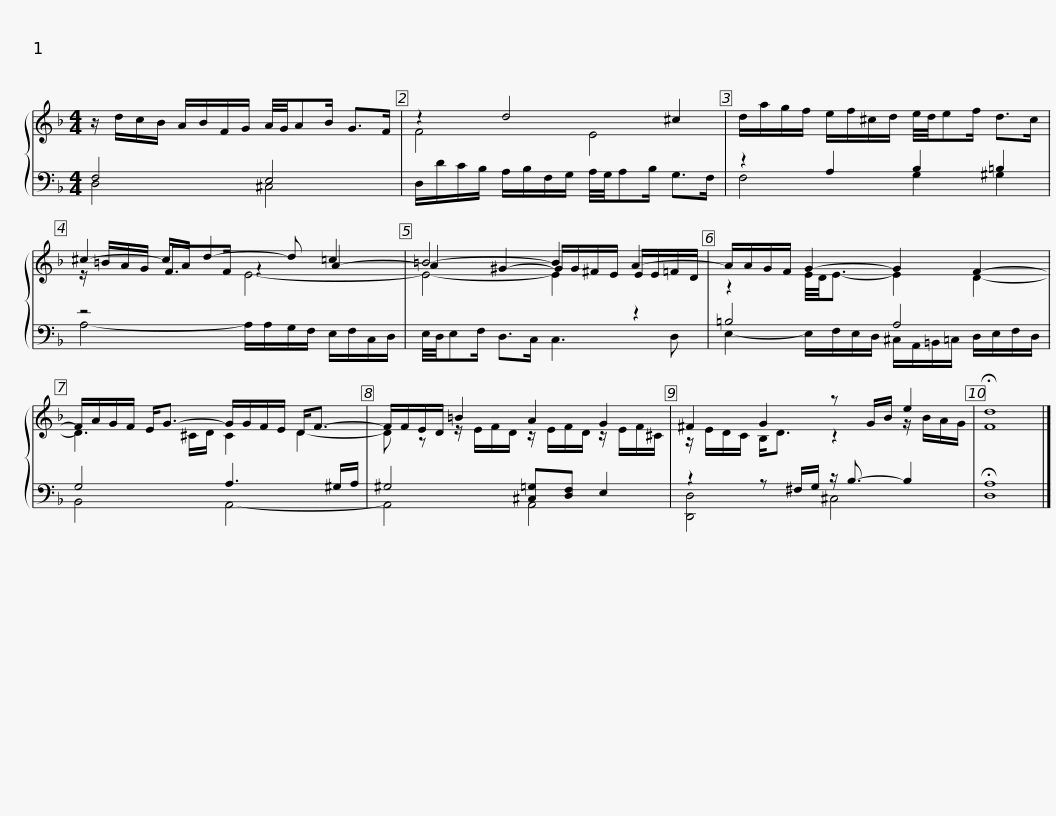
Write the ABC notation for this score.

X:1
%%score { ( 1 4 ) | ( 2 3 ) }
L:1/8
M:4/4
I:linebreak $
K:F
V:1 treble
V:4 treble
V:2 bass
V:3 bass
V:1
 z/ d/c/B/ A/B/F/G/ A/4G/4AB/ G>F | z2 d4 ^c2 | d/a/g/f/ e/f/^c/d/ e/4d/4ef/ d>c |$ ^c2- c/A/ d2- d =c2 | =B4- B2 A2- |$ %5
 A/A/G/F/ G2- G2 F2- | F/A/G/F/ E<G- G/G/F/E/ D<F- |$ F/F/E/D/ =B2 A2 G2 | ^F2 G2 z G/B/ e2 | !fermata!d8 |] %10
V:2
 F,4 E,4 | D,/D/C/B,/ A,/B,/F,/G,/ A,/4G,/4A,B,/ G,>F, | z2 A,2 B,2 =B,2 |$ z4[I:staff -1] E4- | E4- E2[I:staff +1] z2 |$ %5
 =B,4 A,4 | G,4 A,3 ^G,/A,/ |$ ^G,4 [^C,=G,][D,F,] E,2 | z2 z ^F,/G,/ z/ B,3/2- B,2 | !fermata!A,8 |] %10
V:3
 D,4 ^C,4 | x8 | F,4 G,2 ^G,2 |$ A,4- A,/A,/G,/F,/ E,/F,/C,/D,/ | E,/4D,/4E,F,/ D,>C, C,3 D, |$ %5
 E,2- E,/F,/E,/D,/ ^C,/A,,/=B,,/=C,/ D,/E,/F,/D,/ | B,,4 A,,4- |$ A,,4 A,,4 | [D,,D,]4 ^C,4 | D,8 |] %10
V:4
 x8 | F4 E4 | x8 |$ z/ =B/A/G/ F>F z2 A2- | A2 ^G2- G/G/^F/E/ E/E/=F/D/ |$ %5
 z2 E/4D/4E3/2- E2 D2- | D3 ^C/D/ C2 D2- |$ D z z/ E/F/D/ z/ E/F/D/ z/ E/F/^C/ | z/ E/D/C/ B,<D z2 z/ B/A/G/ | F8 |] %10
